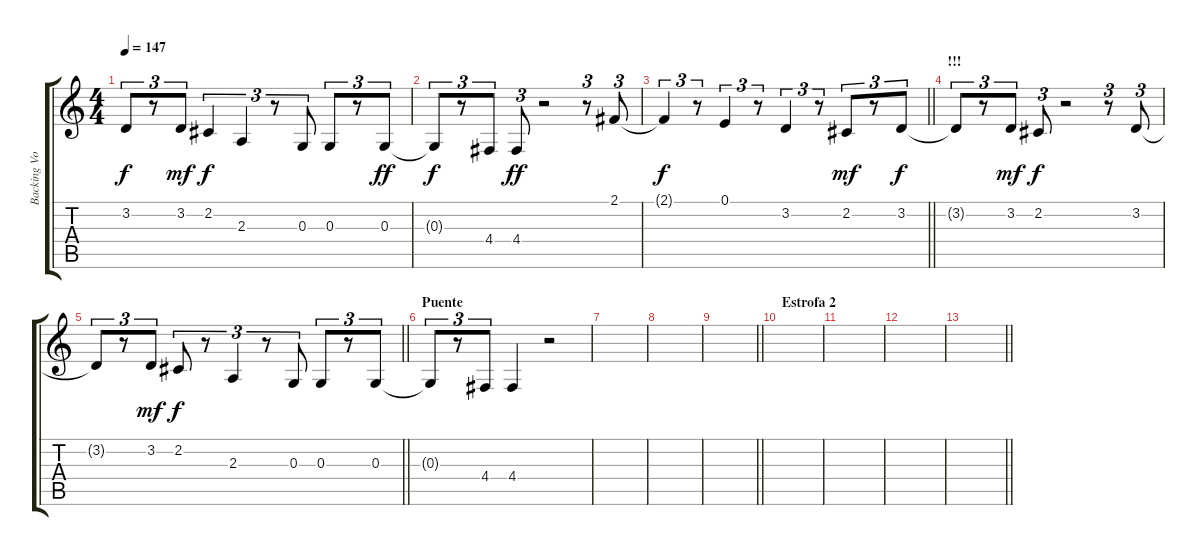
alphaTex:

\track ("Backing Voice" "Backing Vo") {instrument tenorsax}
\staff {score tabs}
\tuning (E4 B3 G3 D3 A2 E2) {hide}
\ts (4 4)
\tempo 147
\clef g2
\ks c
3.2{t}.8{tu (3 2) dy f} r.8{tu (3 2)} 3.2.8{tu (3 2) dy mf} 2.2.4{tu (3 2) dy f} 2.3.4{tu (3 2)} r.8{tu (3 2)} 0.3.8{tu (3 2)} 0.3.8{tu (3 2)} r.8{tu (3 2)} 0.3.8{tu (3 2) dy ff} |
0.3{t}.8{tu (3 2) dy f} r.8{tu (3 2)} 4.4.8{tu (3 2)} 4.4.8{tu (3 2) dy ff} r.2 r.8{tu (3 2)} 2.1.8{tu (3 2)} |
\barLineRight lightlight
2.1{t}.4{tu (3 2) dy f} r.8{tu (3 2)} 0.1.4{tu (3 2)} r.8{tu (3 2)} 3.2.4{tu (3 2)} r.8{tu (3 2)} 2.2.8{tu (3 2) dy mf} r.8{tu (3 2)} 3.2.8{tu (3 2) dy f} |
\section ("" "!!!")
3.2{t}.8{tu (3 2)} r.8{tu (3 2)} 3.2.8{tu (3 2) dy mf} 2.2.8{tu (3 2) dy f} r.2 r.8{tu (3 2)} 3.2.8{tu (3 2)} |
\barLineRight lightlight
3.2{t}.8{tu (3 2)} r.8{tu (3 2)} 3.2.8{tu (3 2) dy mf} 2.2.8{tu (3 2) dy f} r.8{tu (3 2)} 2.3.4{tu (3 2)} r.8{tu (3 2)} 0.3.8{tu (3 2)} 0.3.8{tu (3 2)} r.8{tu (3 2)} 0.3.8{tu (3 2)} |
\section ("" "Puente")
0.3{t}.8{tu (3 2)} r.8{tu (3 2)} 4.4.8{tu (3 2)} 4.4.4 r.2 |
|
|
\barLineRight lightlight
|
\section ("" "Estrofa 2")
|
|
|
\barLineRight lightlight
